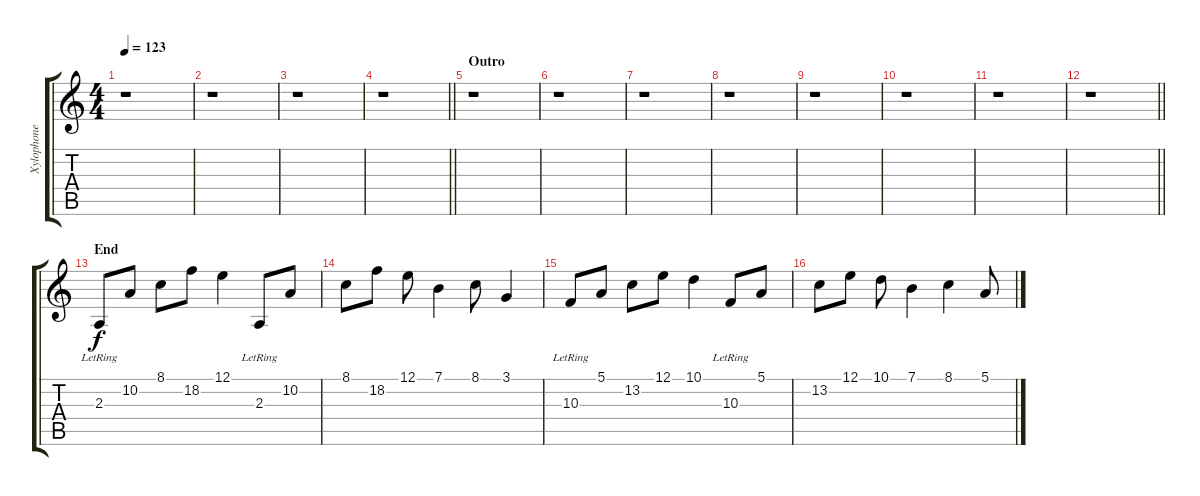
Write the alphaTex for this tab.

\track ("Xylophone" "Xylophone") {instrument vibraphone}
\staff {score tabs}
\tuning (E4 B3 G3 D3 A2 E2) {hide}
\ts (4 4)
\tempo 123
\clef g2
\ks c
r.1{dy mp} |
r.1 |
r.1 |
\barLineRight lightlight
r.1 |
\section ("" "Outro")
r.1 |
r.1 |
r.1 |
r.1 |
r.1 |
r.1 |
r.1 |
\barLineRight lightlight
r.1 |
\section ("" "End")
2.3{lr}.8{dy f} 10.2.8 8.1.8 18.2.8 12.1.4 2.3{lr}.8 10.2.8 |
8.1.8 18.2.8 12.1.8 7.1.4 8.1.8 3.1.4 |
10.3{lr}.8 5.1.8 13.2.8 12.1.8 10.1.4 10.3{lr}.8 5.1.8 |
13.2.8 12.1.8 10.1.8 7.1.4 8.1.4 5.1.8
